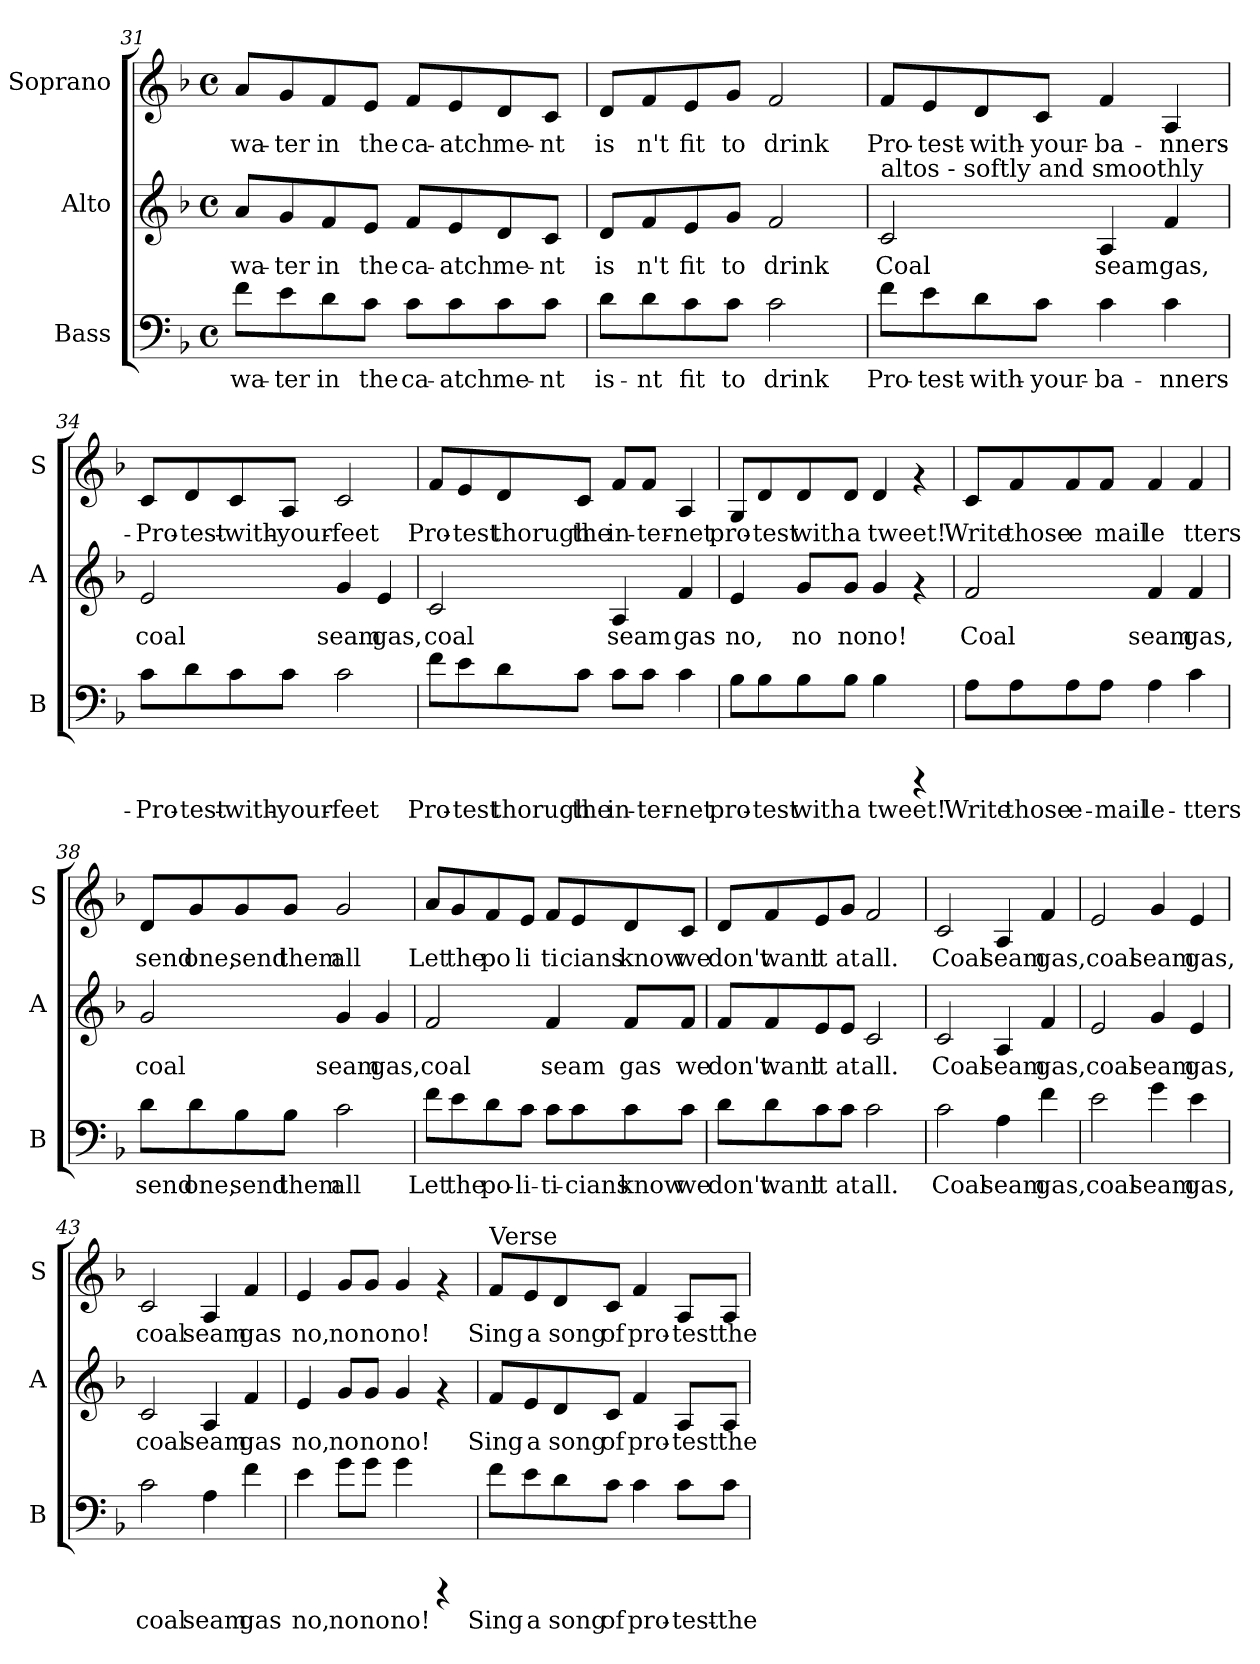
**kern	**text	**kern	**text	**kern	**text
*part3	*part3	*part2	*part2	*part1	*part1
*staff3	*staff3	*staff2	*staff2	*staff1	*staff1
*I"Bass	*	*I"Alto	*	*I"Soprano	*
*I'B	*	*I'A	*	*I'S	*
!!LO:PB:g=z
*clefF4	*	*clefG2	*	*clefG2	*
*k[b-]	*	*k[b-]	*	*k[b-]	*
*F:	*	*F:	*	*F:	*
*M4/4	*	*M4/4	*	*M4/4	*
*met(c)	*	*met(c)	*	*met(c)	*
=31	=31	=31	=31	=31	=31
!	!LO:LY:b:cj	!	!LO:LY:b:cj	!	!LO:LY:b:cj
8f\L	wa-	8a/L	wa-	8a/L	wa-
!	!LO:LY:b:cj	!	!LO:LY:b:cj	!	!LO:LY:b:cj
8e\	-ter	8g/	-ter	8g/	-ter
!	!LO:LY:b:cj	!	!LO:LY:b:cj	!	!LO:LY:b:cj
8d\	in	8f/	in	8f/	in
!	!LO:LY:b:cj	!	!LO:LY:b:cj	!	!LO:LY:b:cj
8c\J	the	8e/J	the	8e/J	the
!	!LO:LY:b:cj	!	!LO:LY:b:cj	!	!LO:LY:b:cj
8c\L	ca-	8f/L	ca-	8f/L	ca-
!	!LO:LY:b:cj	!	!LO:LY:b:cj	!	!LO:LY:b:cj
8c\	-atch	8e/	-atch	8e/	-atch
!	!LO:LY:b:cj	!	!LO:LY:b:cj	!	!LO:LY:b:cj
8c\	me-	8d/	me-	8d/	me-
!	!LO:LY:b:cj	!	!LO:LY:b:cj	!	!LO:LY:b:cj
8c\J	-nt	8c/J	-nt	8c/J	-nt
=32	=32	=32	=32	=32	=32
!	!LO:LY:b:cj	!	!LO:LY:b:cj	!	!LO:LY:b:cj
8d\L	is-	8d/L	is	8d/L	is
!	!LO:LY:b:cj	!	!LO:LY:b:cj	!	!LO:LY:b:cj
8d\	-nt	8f/	n't	8f/	n't
!	!LO:LY:b:cj	!	!LO:LY:b:cj	!	!LO:LY:b:cj
8c\	fit	8e/	fit	8e/	fit
!	!LO:LY:b:cj	!	!LO:LY:b:cj	!	!LO:LY:b:cj
8c\J	to	8g/J	to	8g/J	to
!	!LO:LY:b:cj	!	!LO:LY:b:cj	!	!LO:LY:b:cj
2c\	drink	2f/	drink	2f/	drink
=33	=33	=33	=33	=33	=33
!	!	!LO:TX:a:t=altos - softly and smoothly	!	!	!
!	!LO:LY:b:cj	!	!LO:LY:b:cj	!	!LO:LY:b:cj
8f\L	Pro-	2c/	Coal	8f/L	Pro-
!	!LO:LY:b:cj	!	!	!	!LO:LY:b:cj
8e\	-test-	.	.	8e/	-test-
!	!LO:LY:b:cj	!	!	!	!LO:LY:b:cj
8d\	-with-	.	.	8d/	-with-
!	!LO:LY:b:cj	!	!	!	!LO:LY:b:cj
8c\J	-your-	.	.	8c/J	-your-
!	!LO:LY:b:cj	!	!LO:LY:b:cj	!	!LO:LY:b:cj
4c\	-ba-	4A/	seam	4f/	-ba-
!	!LO:LY:b:cj	!	!LO:LY:b:cj	!	!LO:LY:b:cj
4c\	-nners-	4f/	gas,	4A/	-nners-
!!LO:LB:g=z
=34	=34	=34	=34	=34	=34
!	!LO:LY:b:cj	!	!LO:LY:b:cj	!	!LO:LY:b:cj
8c\L	-Pro-	2e/	coal	8c/L	-Pro-
!	!LO:LY:b:cj	!	!	!	!LO:LY:b:cj
8d\	-test-	.	.	8d/	-test-
!	!LO:LY:b:cj	!	!	!	!LO:LY:b:cj
8c\	-with-	.	.	8c/	-with-
!	!LO:LY:b:cj	!	!	!	!LO:LY:b:cj
8c\J	-your-	.	.	8A/J	-your-
!	!LO:LY:b:cj	!	!LO:LY:b:cj	!	!LO:LY:b:cj
2c\	-feet	4g/	seam	2c/	-feet
!	!	!	!LO:LY:b:cj	!	!
.	.	4e/	gas,	.	.
=35	=35	=35	=35	=35	=35
!	!LO:LY:b:cj	!	!LO:LY:b:cj	!	!LO:LY:b:cj
8f\L	Pro-	2c/	coal	8f/L	Pro-
!	!LO:LY:b:cj	!	!	!	!LO:LY:b:cj
8e\	-test	.	.	8e/	-test
!	!LO:LY:b:cj	!	!	!	!LO:LY:b:cj
8d\	thorugh	.	.	8d/	thorugh
!	!LO:LY:b:cj	!	!	!	!LO:LY:b:cj
8c\J	the	.	.	8c/J	the
!	!LO:LY:b:cj	!	!LO:LY:b:cj	!	!LO:LY:b:cj
8c\L	in-	4A/	seam	8f/L	in-
!	!LO:LY:b:cj	!	!	!	!LO:LY:b:cj
8c\J	-ter-	.	.	8f/J	-ter-
!	!LO:LY:b:cj	!	!LO:LY:b:cj	!	!LO:LY:b:cj
4c\	-net	4f/	gas	4A/	-net
=36	=36	=36	=36	=36	=36
!	!LO:LY:b:cj	!	!LO:LY:b:cj	!	!LO:LY:b:cj
8B-\L	pro-	4e/	no,	8G/L	pro-
!	!LO:LY:b:cj	!	!	!	!LO:LY:b:cj
8B-\	-test	.	.	8d/	-test
!	!LO:LY:b:cj	!	!LO:LY:b:cj	!	!LO:LY:b:cj
8B-\	with	8g/L	no	8d/	with
!	!LO:LY:b:cj	!	!LO:LY:b:cj	!	!LO:LY:b:cj
8B-\J	a	8g/J	no	8d/J	a
!	!LO:LY:b:cj	!	!LO:LY:b:cj	!	!LO:LY:b:cj
4B-\	tweet!	4g/	no!	4d/	tweet!
4rCCC	.	4rf	.	4rf	.
!!LO:LB:g=z
=37	=37	=37	=37	=37	=37
!	!LO:LY:b:cj	!	!LO:LY:b:cj	!	!LO:LY:b:cj
8A\L	Write	2f/	Coal	8c/L	Write
!	!LO:LY:b:cj	!	!	!	!LO:LY:b:cj
8A\	those	.	.	8f/	those
!	!LO:LY:b:cj	!	!	!	!LO:LY:b:cj
8A\	e-	.	.	8f/	e
!	!LO:LY:b:cj	!	!	!	!LO:LY:b:cj
8A\J	-mail	.	.	8f/J	mail
!	!LO:LY:b:cj	!	!LO:LY:b:cj	!	!LO:LY:b:cj
4A\	le-	4f/	seam	4f/	le
!	!LO:LY:b:cj	!	!LO:LY:b:cj	!	!LO:LY:b:cj
4c\	-tters	4f/	gas,	4f/	tters
=38	=38	=38	=38	=38	=38
!	!LO:LY:b:cj	!	!LO:LY:b:cj	!	!LO:LY:b:cj
8d\L	send	2g/	coal	8d/L	send
!	!LO:LY:b:cj	!	!	!	!LO:LY:b:cj
8d\	one,	.	.	8g/	one,
!	!LO:LY:b:cj	!	!	!	!LO:LY:b:cj
8B-\	send	.	.	8g/	send
!	!LO:LY:b:cj	!	!	!	!LO:LY:b:cj
8B-\J	them	.	.	8g/J	them
!	!LO:LY:b:cj	!	!LO:LY:b:cj	!	!LO:LY:b:cj
2c\	all	4g/	seam	2g/	all
!	!	!	!LO:LY:b:cj	!	!
.	.	4g/	gas,	.	.
=39	=39	=39	=39	=39	=39
!	!LO:LY:b:cj	!	!LO:LY:b:cj	!	!LO:LY:b:cj
8f\L	Let	2f/	coal	8a/L	Let
!	!LO:LY:b:cj	!	!	!	!LO:LY:b:cj
8e\	the	.	.	8g/	the
!	!LO:LY:b:cj	!	!	!	!LO:LY:b:cj
8d\	po-	.	.	8f/	po
!	!LO:LY:b:cj	!	!	!	!LO:LY:b:cj
8c\J	-li-	.	.	8e/J	li
!	!LO:LY:b:cj	!	!LO:LY:b:cj	!	!LO:LY:b:cj
8c\L	-ti-	4f/	seam	8f/L	ti
!	!LO:LY:b:cj	!	!	!	!LO:LY:b:cj
8c\	-cians	.	.	8e/	cians
!	!LO:LY:b:cj	!	!LO:LY:b:cj	!	!LO:LY:b:cj
8c\	know	8f/L	gas	8d/	know
!	!LO:LY:b:cj	!	!LO:LY:b:cj	!	!LO:LY:b:cj
8c\J	we	8f/J	we	8c/J	we
!!LO:PB:g=z
=40	=40	=40	=40	=40	=40
!	!LO:LY:b:cj	!	!LO:LY:b:cj	!	!LO:LY:b:cj
8d\L	don't	8f/L	don't	8d/L	don't
!	!LO:LY:b:cj	!	!LO:LY:b:cj	!	!LO:LY:b:cj
8d\	want	8f/	want	8f/	want
!	!LO:LY:b:cj	!	!LO:LY:b:cj	!	!LO:LY:b:cj
8c\	it	8e/	it	8e/	it
!	!LO:LY:b:cj	!	!LO:LY:b:cj	!	!LO:LY:b:cj
8c\J	at	8e/J	at	8g/J	at
!	!LO:LY:b:cj	!	!LO:LY:b:cj	!	!LO:LY:b:cj
2c\	all.	2c/	all.	2f/	all.
=41	=41	=41	=41	=41	=41
!	!LO:LY:b:cj	!	!LO:LY:b:cj	!	!LO:LY:b:cj
2c\	Coal	2c/	Coal	2c/	Coal
!	!LO:LY:b:cj	!	!LO:LY:b:cj	!	!LO:LY:b:cj
4A\	seam	4A/	seam	4A/	seam
!	!LO:LY:b:cj	!	!LO:LY:b:cj	!	!LO:LY:b:cj
4f\	gas,	4f/	gas,	4f/	gas,
=42	=42	=42	=42	=42	=42
!	!LO:LY:b:cj	!	!LO:LY:b:cj	!	!LO:LY:b:cj
2e\	coal	2e/	coal	2e/	coal
!	!LO:LY:b:cj	!	!LO:LY:b:cj	!	!LO:LY:b:cj
4g\	seam	4g/	seam	4g/	seam
!	!LO:LY:b:cj	!	!LO:LY:b:cj	!	!LO:LY:b:cj
4e\	gas,	4e/	gas,	4e/	gas,
=43	=43	=43	=43	=43	=43
!	!LO:LY:b:cj	!	!LO:LY:b:cj	!	!LO:LY:b:cj
2c\	coal	2c/	coal	2c/	coal
!	!LO:LY:b:cj	!	!LO:LY:b:cj	!	!LO:LY:b:cj
4A\	seam	4A/	seam	4A/	seam
!	!LO:LY:b:cj	!	!LO:LY:b:cj	!	!LO:LY:b:cj
4f\	gas	4f/	gas	4f/	gas
=44	=44	=44	=44	=44	=44
!	!LO:LY:b:cj	!	!LO:LY:b:cj	!	!LO:LY:b:cj
4e\	no,	4e/	no,	4e/	no,
!	!LO:LY:b:cj	!	!LO:LY:b:cj	!	!LO:LY:b:cj
8g\L	no	8g/L	no	8g/L	no
!	!LO:LY:b:cj	!	!LO:LY:b:cj	!	!LO:LY:b:cj
8g\J	no	8g/J	no	8g/J	no
!	!LO:LY:b:cj	!	!LO:LY:b:cj	!	!LO:LY:b:cj
4g\	no!	4g/	no!	4g/	no!
4rCCC	.	4rf	.	4rf	.
!!LO:LB:g=z
=45	=45	=45	=45	=45	=45
!	!	!	!	!LO:TX:a:t=Verse	!
!	!LO:LY:b:cj	!	!LO:LY:b:cj	!	!LO:LY:b:cj
8f\L	Sing	8f/L	Sing	8f/L	Sing
!	!LO:LY:b:cj	!	!LO:LY:b:cj	!	!LO:LY:b:cj
8e\	a	8e/	a	8e/	a
!	!LO:LY:b:cj	!	!LO:LY:b:cj	!	!LO:LY:b:cj
8d\	song	8d/	song	8d/	song
!	!LO:LY:b:cj	!	!LO:LY:b:cj	!	!LO:LY:b:cj
8c\J	of	8c/J	of	8c/J	of
!	!LO:LY:b:cj	!	!LO:LY:b:cj	!	!LO:LY:b:cj
4c\	pro-	4f/	pro-	4f/	pro-
!	!LO:LY:b:cj	!	!LO:LY:b:cj	!	!LO:LY:b:cj
8c\L	-test-	8A/L	-test	8A/L	-test
!	!LO:LY:b:cj	!	!LO:LY:b:cj	!	!LO:LY:b:cj
8c\J	-the	8A/J	the	8A/J	the
=	=	=	=	=	=
*-	*-	*-	*-	*-	*-
